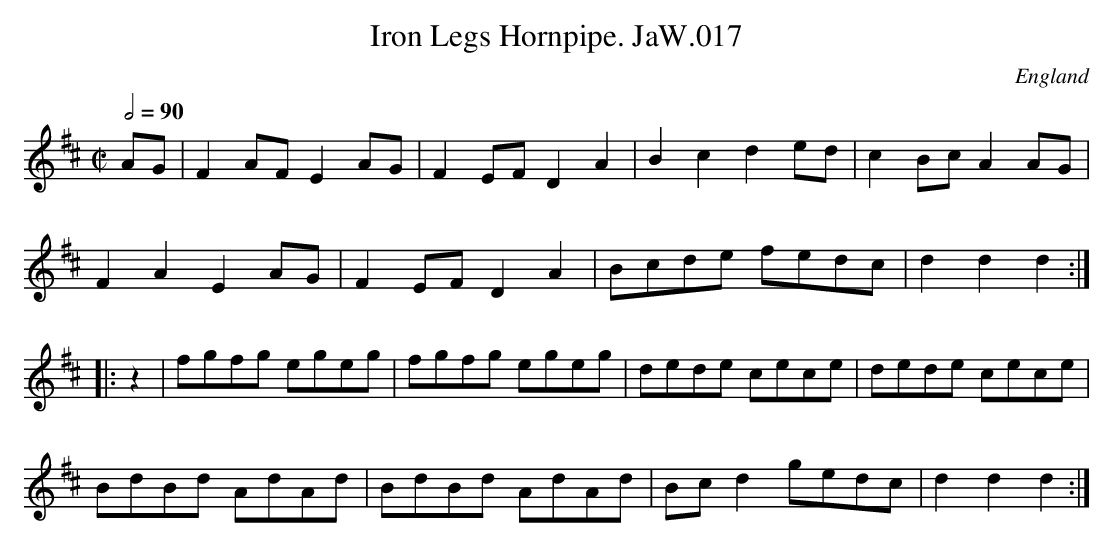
X:1
T:Iron Legs Hornpipe. JaW.017
M:C|
L:1/8
Q:1/2=90
O:England
notC:"John Winder Dancing Master Way of Playing It"
K:D major
AG | F2 AF E2 AG | F2EF D2 A2 | B2 c2 d2 ed | c2Bc A2AG |!
F2 A2 E2 AG | F2EF D2 A2 | Bcde fedc | d2d2 d2 :|!
|:z2|fgfg egeg | fgfg egeg | dede cece | dede cece |!
BdBd AdAd |BdBd AdAd | Bcd2 gedc | d2d2 d2 :|
